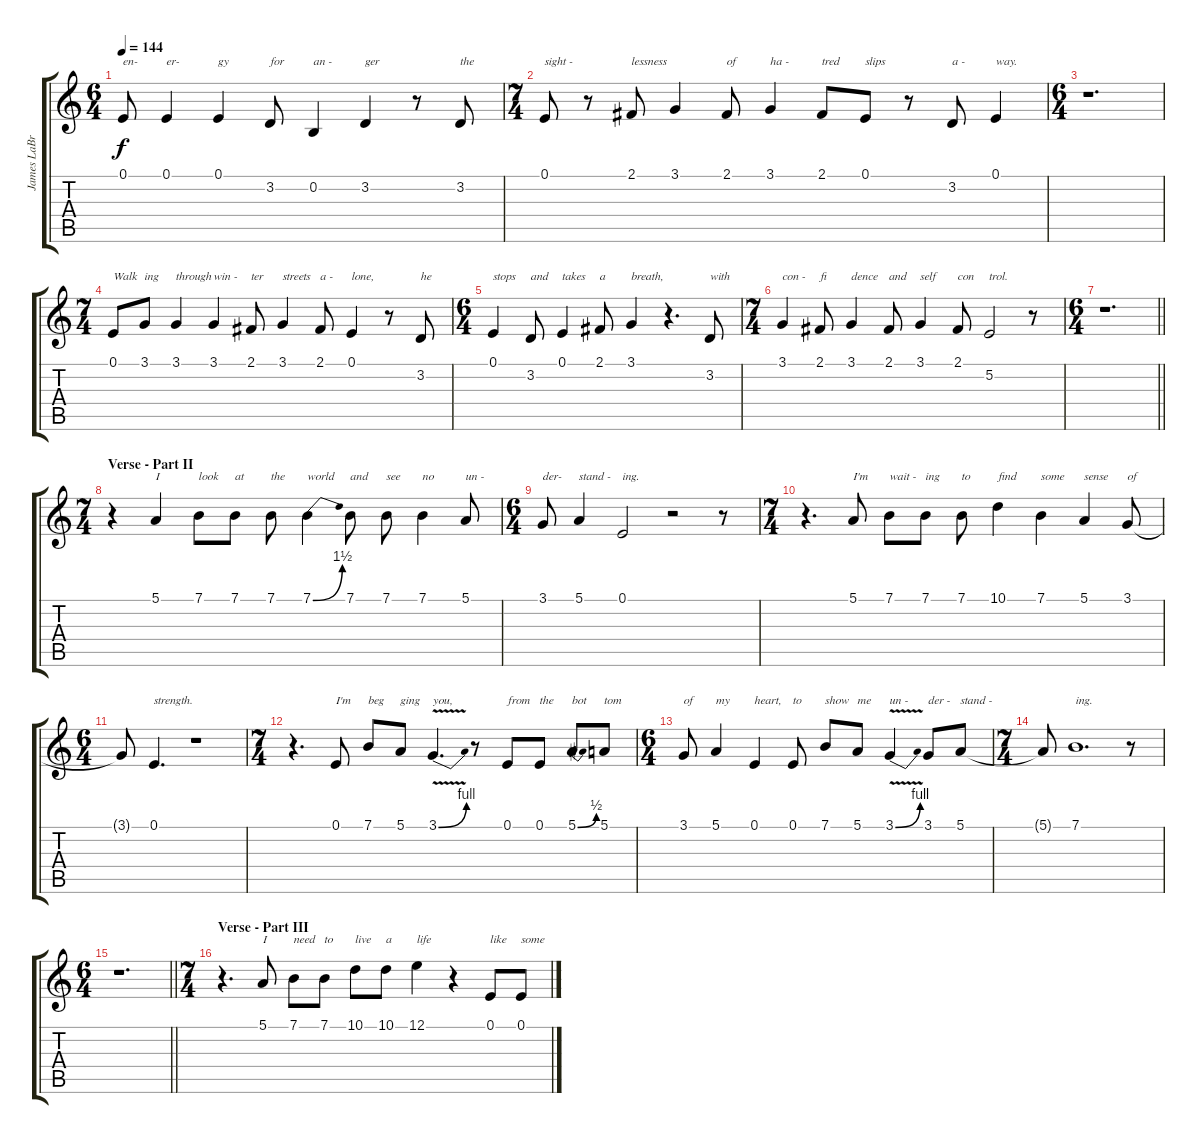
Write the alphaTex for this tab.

\track ("James LaBrie" "James LaBr") {instrument altosax}
\staff {score tabs}
\tuning (E4 B3 G3 D3 A2 E2) {hide}
\ts (6 4)
\tempo 144
\clef g2
\ks c
0.1.8{txt "en-" dy f} 0.1.4{txt "er-"} 0.1.4{txt "gy"} 3.2.8{txt "for"} 0.2.4{txt "an -"} 3.2.4{txt "ger"} r.8 3.2.8{txt "the"} |
\ts (7 4)
0.1.8{txt "sight -"} r.8 2.1.8{txt "lessness"} 3.1.4 2.1.8{txt "of"} 3.1.4{txt "ha -"} 2.1.8{txt "tred"} 0.1.8{txt "slips"} r.8 3.2.8{txt "a -"} 0.1.4{txt "way."} |
\ts (6 4)
r.1{d} |
\ts (7 4)
0.1.8{txt "Walk"} 3.1.8{txt "ing"} 3.1.4{txt "through"} 3.1.4{txt "win -"} 2.1.8{txt "ter"} 3.1.4{txt "streets"} 2.1.8{txt "a -"} 0.1.4{txt "lone,"} r.8 3.2.8{txt "he"} |
\ts (6 4)
0.1.4{txt "stops"} 3.2.8{txt "and"} 0.1.4{txt "takes"} 2.1.8{txt "a"} 3.1.4{txt "breath,"} r.4{d} 3.2.8{txt "with"} |
\ts (7 4)
3.1.4{txt "con -"} 2.1.8{txt "fi"} 3.1.4{txt "dence"} 2.1.8{txt "and"} 3.1.4{txt "self"} 2.1.8{txt "con"} 5.2.2{txt "trol."} r.8 |
\ts (6 4)
\barLineRight lightlight
r.1{d} |
\ts (7 4)
\section ("" "Verse - Part II")
r.4 5.1.4{txt "I"} 7.1.8{txt "look"} 7.1.8{txt "at"} 7.1.8{txt "the"} 7.1{be (bend 0 0 60 6)}.4{txt "world"} 7.1.8{txt "and"} 7.1.8{txt "see"} 7.1.4{txt "no"} 5.1.8{txt "un -"} |
\ts (6 4)
3.1.8{txt "der-"} 5.1.4{txt "stand -"} 0.1.2{txt "ing."} r.2 r.8 |
\ts (7 4)
r.4{d} 5.1.8{txt "I'm"} 7.1.8{txt "wait -"} 7.1.8{txt "ing"} 7.1.8{txt "to"} 10.1.4{txt "find"} 7.1.4{txt "some"} 5.1.4{txt "sense"} 3.1.8{txt "of"} |
\ts (6 4)
3.1{t}.8 0.1.4{d txt "strength."} r.1 |
\ts (7 4)
r.4{d} 0.1.8{txt "I'm"} 7.1.8{txt "beg"} 5.1.8{txt "ging"} 3.1{be (bend 0 0 60 4) v}.4{d txt "you,"} r.8 0.1.8{txt "from"} 0.1.8{txt "the"} 5.1{be (bend 0 0 60 2)}.8{txt "bot"} 5.1.8{txt "tom"} |
\ts (6 4)
3.1.8{txt "of"} 5.1.4{txt "my"} 0.1.4{txt "heart,"} 0.1.8{txt "to"} 7.1.8{txt "show"} 5.1.8{txt "me"} 3.1{be (bend 0 0 60 4) v}.4{txt "un -"} 3.1.8{txt "der -"} 5.1.8{txt "stand -"} |
\ts (7 4)
5.1{t}.8 7.1.1{d txt "ing."} r.8 |
\ts (6 4)
\barLineRight lightlight
r.1{d} |
\ts (7 4)
\section ("" "Verse - Part III")
r.4{d} 5.1.8{txt "I"} 7.1.8{txt "need"} 7.1.8{txt "to"} 10.1.8{txt "live"} 10.1.8{txt "a"} 12.1.4{txt "life"} r.4 0.1.8{txt "like"} 0.1.8{txt "some"}
